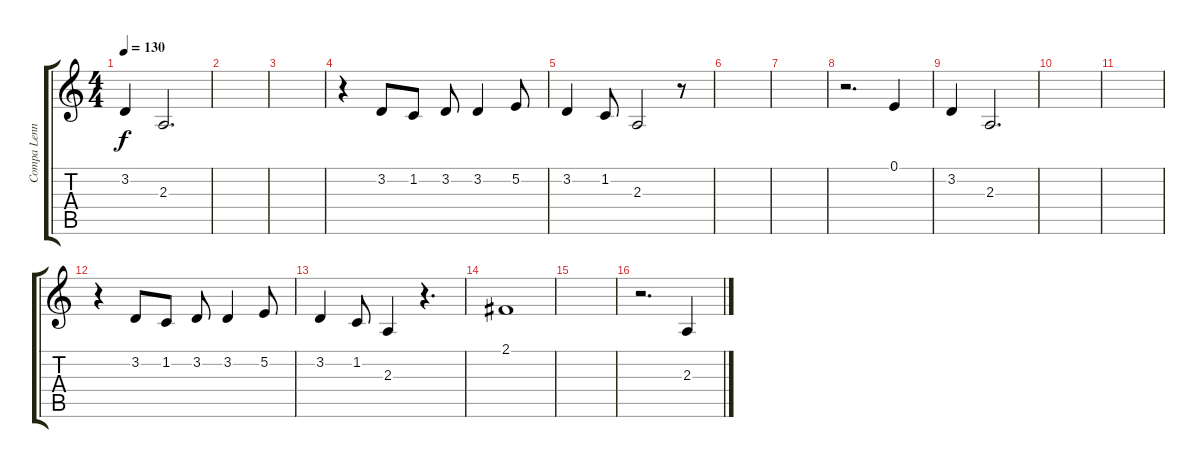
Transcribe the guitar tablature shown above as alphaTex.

\track ("Compa Lennon Men" "Compa Lenn") {instrument flute}
\staff {score tabs}
\tuning (E4 B3 G3 D3 A2 E2) {hide}
\ts (4 4)
\tempo 130
\clef g2
\ks c
3.2.4{dy f} 2.3.2{d} |
|
|
r.4 3.2.8 1.2.8 3.2.8 3.2.4 5.2.8 |
3.2.4 1.2.8 2.3.2 r.8 |
|
|
r.2{d} 0.1.4 |
3.2.4 2.3.2{d} |
|
|
r.4 3.2.8 1.2.8 3.2.8 3.2.4 5.2.8 |
3.2.4 1.2.8 2.3.4 r.4{d} |
2.1.1 |
|
r.2{d} 2.3.4
